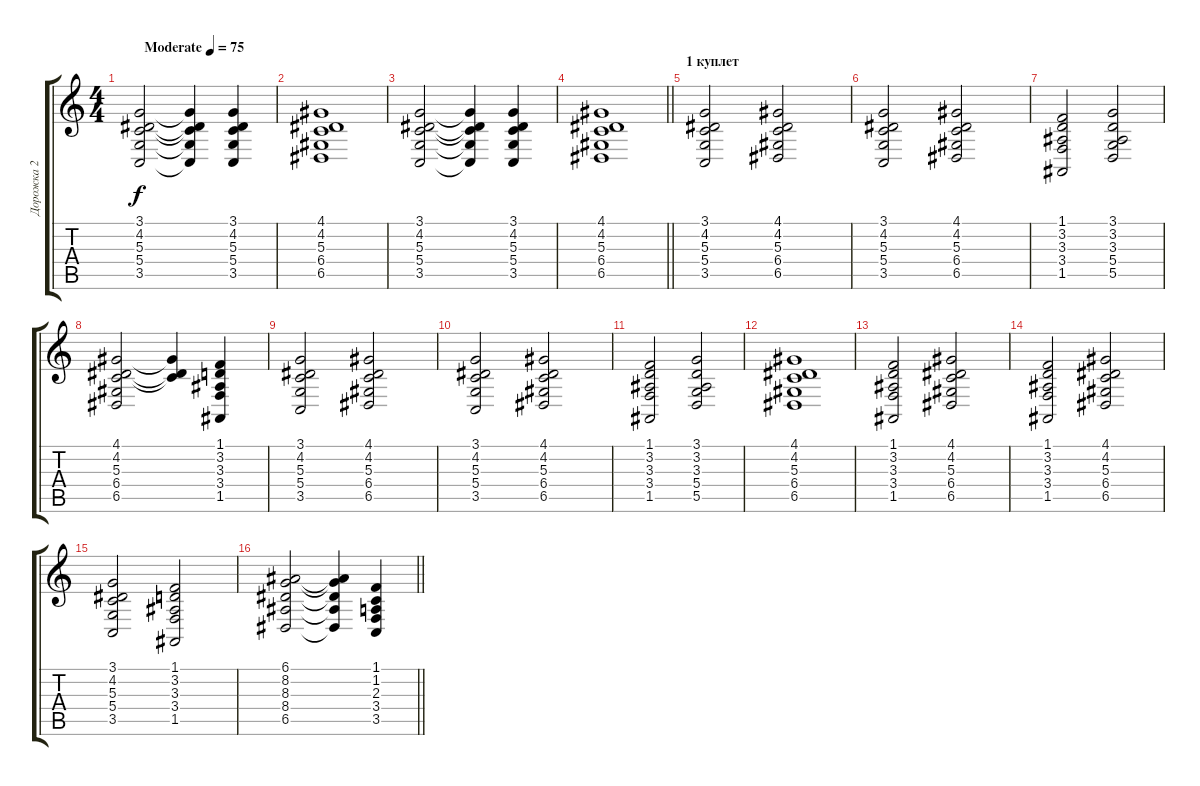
\track ("Дорожка 2" "Дорожка 2") {instrument brightacousticpiano}
\staff {score tabs}
\tuning (E4 B3 G3 D3 A2 E2) {hide}
\ts (4 4)
\tempo (75 "Moderate")
\clef g2
\ks c
(3.1 4.2 5.3 5.4 3.5).2{dy f instrument brightacousticpiano} (3.1{t} 4.2{t} 5.3{t} 5.4{t} 3.5{t}).4 (3.1 4.2 5.3 5.4 3.5).4 |
(4.1 4.2 5.3 6.4 6.5).1 |
(3.1 4.2 5.3 5.4 3.5).2 (3.1{t} 4.2{t} 5.3{t} 5.4{t} 3.5{t}).4 (3.1 4.2 5.3 5.4 3.5).4 |
\barLineRight lightlight
(4.1 4.2 5.3 6.4 6.5).1 |
\section ("" "1 куплет")
(3.1 4.2 5.3 5.4 3.5).2 (4.1 4.2 5.3 6.4 6.5).2 |
(3.1 4.2 5.3 5.4 3.5).2 (4.1 4.2 5.3 6.4 6.5).2 |
(1.1 3.2 3.3 3.4 1.5).2 (3.1 3.2 3.3 5.4 5.5).2 |
(4.1 4.2 5.3 6.4 6.5).2 (4.1{t} 4.2{t} 5.3{t}).4 (1.1 3.2 3.3 3.4 1.5).4 |
(3.1 4.2 5.3 5.4 3.5).2 (4.1 4.2 5.3 6.4 6.5).2 |
(3.1 4.2 5.3 5.4 3.5).2 (4.1 4.2 5.3 6.4 6.5).2 |
(1.1 3.2 3.3 3.4 1.5).2 (3.1 3.2 3.3 5.4 5.5).2 |
(4.1 4.2 5.3 6.4 6.5).1 |
(1.1 3.2 3.3 3.4 1.5).2 (4.1 4.2 5.3 6.4 6.5).2 |
(1.1 3.2 3.3 3.4 1.5).2 (4.1 4.2 5.3 6.4 6.5).2 |
(3.1 4.2 5.3 5.4 3.5).2 (1.1 3.2 3.3 3.4 1.5).2 |
\barLineRight lightlight
(6.1 8.2 8.3 8.4 6.5).2 (6.1{t} 8.2{t} 8.3{t} 8.4{t} 6.5{t}).4 (1.1 1.2 2.3 3.4 3.5).4
